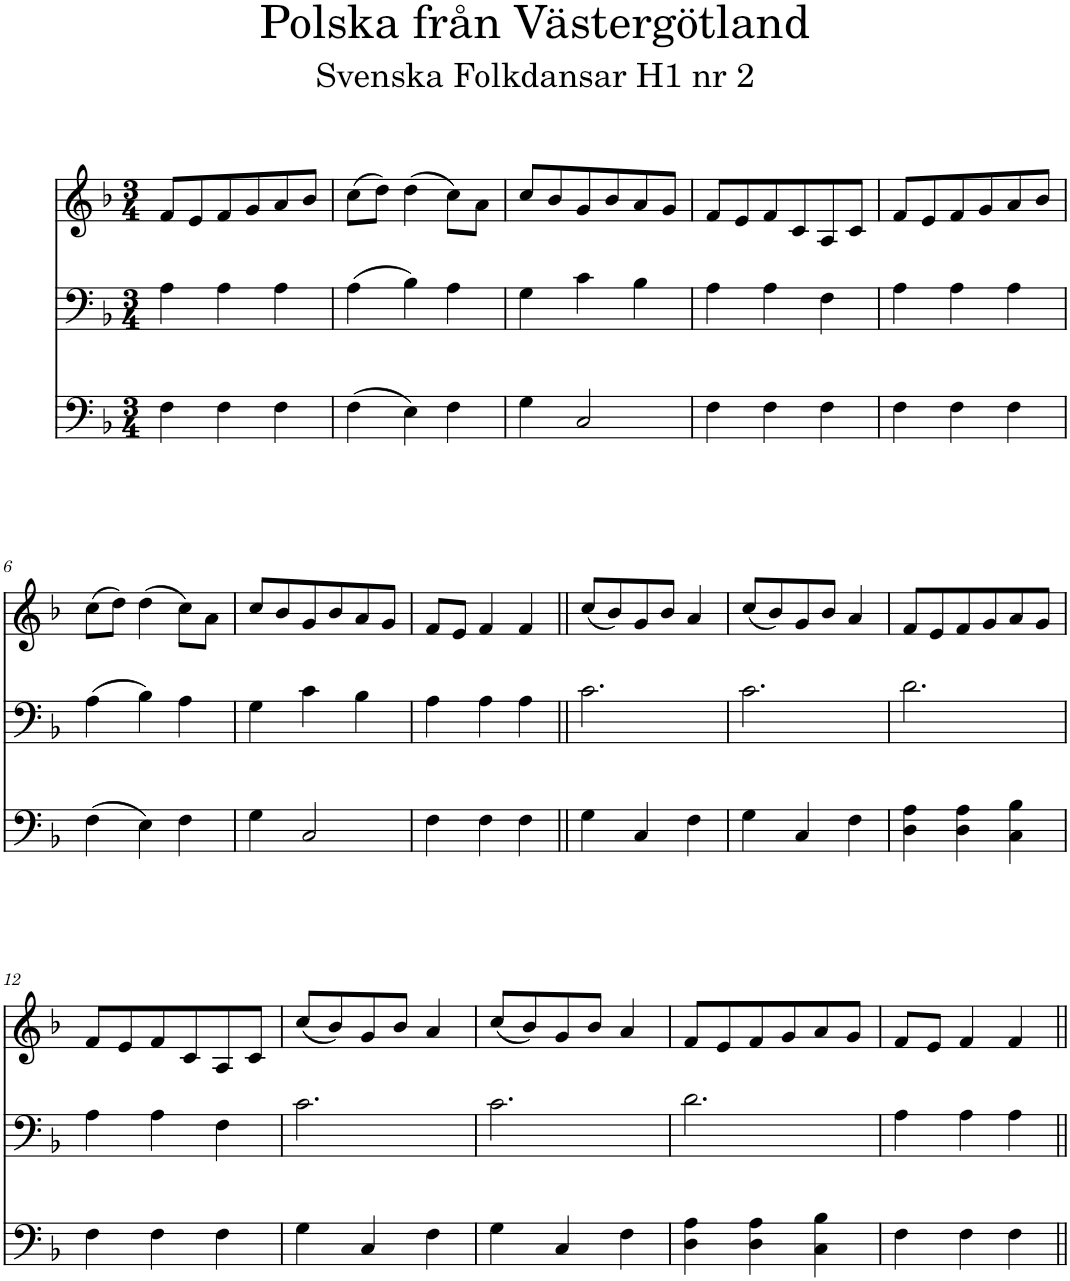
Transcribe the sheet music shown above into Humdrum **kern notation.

**kern	**kern	**kern
*part3	*part2	*part1
*staff3	*staff2	*staff1
*I"Piano	*I"Piano	*I"Piano
*I'Pno	*I'Pno	*I'Pno
*clefF4	*clefF4	*clefG2
*k[b-]	*k[b-]	*k[b-]
*F:	*F:	*F:
*M3/4	*M3/4	*M3/4
=1	=1	=1
4F\	4A\	8f/L
.	.	8e/
4F\	4A\	8f/
.	.	8g/
4F\	4A\	8a/
.	.	8b-/J
=2	=2	=2
(4F\	(4A\	(8cc\L
.	.	8dd\J)
4E\)	4B-\)	(4dd\
4F\	4A\	8cc\L)
.	.	8a\J
=3	=3	=3
4G\	4G\	8cc/L
.	.	8b-/
2C/	4c\	8g/
.	.	8b-/
.	4B-\	8a/
.	.	8g/J
=4	=4	=4
4F\	4A\	8f/L
.	.	8e/
4F\	4A\	8f/
.	.	8c/
4F\	4F\	8A/
.	.	8c/J
=5	=5	=5
4F\	4A\	8f/L
.	.	8e/
4F\	4A\	8f/
.	.	8g/
4F\	4A\	8a/
.	.	8b-/J
!!LO:LB:g=z
=6	=6	=6
(4F\	(4A\	(8cc\L
.	.	8dd\J)
4E\)	4B-\)	(4dd\
4F\	4A\	8cc\L)
.	.	8a\J
=7	=7	=7
4G\	4G\	8cc/L
.	.	8b-/
2C/	4c\	8g/
.	.	8b-/
.	4B-\	8a/
.	.	8g/J
=8	=8	=8
4F\	4A\	8f/L
.	.	8e/J
4F\	4A\	4f/
4F\	4A\	4f/
=9||	=9||	=9||
4G\	2.c\	(8cc/L
.	.	8b-/)
4C/	.	8g/
.	.	8b-/J
4F\	.	4a/
=10	=10	=10
4G\	2.c\	(8cc/L
.	.	8b-/)
4C/	.	8g/
.	.	8b-/J
4F\	.	4a/
=11	=11	=11
4D\ 4A\	2.d\	8f/L
.	.	8e/
4D\ 4A\	.	8f/
.	.	8g/
4C\ 4B-\	.	8a/
.	.	8g/J
!!LO:LB:g=z
=12	=12	=12
4F\	4A\	8f/L
.	.	8e/
4F\	4A\	8f/
.	.	8c/
4F\	4F\	8A/
.	.	8c/J
=13	=13	=13
4G\	2.c\	(8cc/L
.	.	8b-/)
4C/	.	8g/
.	.	8b-/J
4F\	.	4a/
=14	=14	=14
4G\	2.c\	(8cc/L
.	.	8b-/)
4C/	.	8g/
.	.	8b-/J
4F\	.	4a/
=15	=15	=15
4D\ 4A\	2.d\	8f/L
.	.	8e/
4D\ 4A\	.	8f/
.	.	8g/
4C\ 4B-\	.	8a/
.	.	8g/J
=16	=16	=16
4F\	4A\	8f/L
.	.	8e/J
4F\	4A\	4f/
4F\	4A\	4f/
=||	=||	=||
*-	*-	*-
